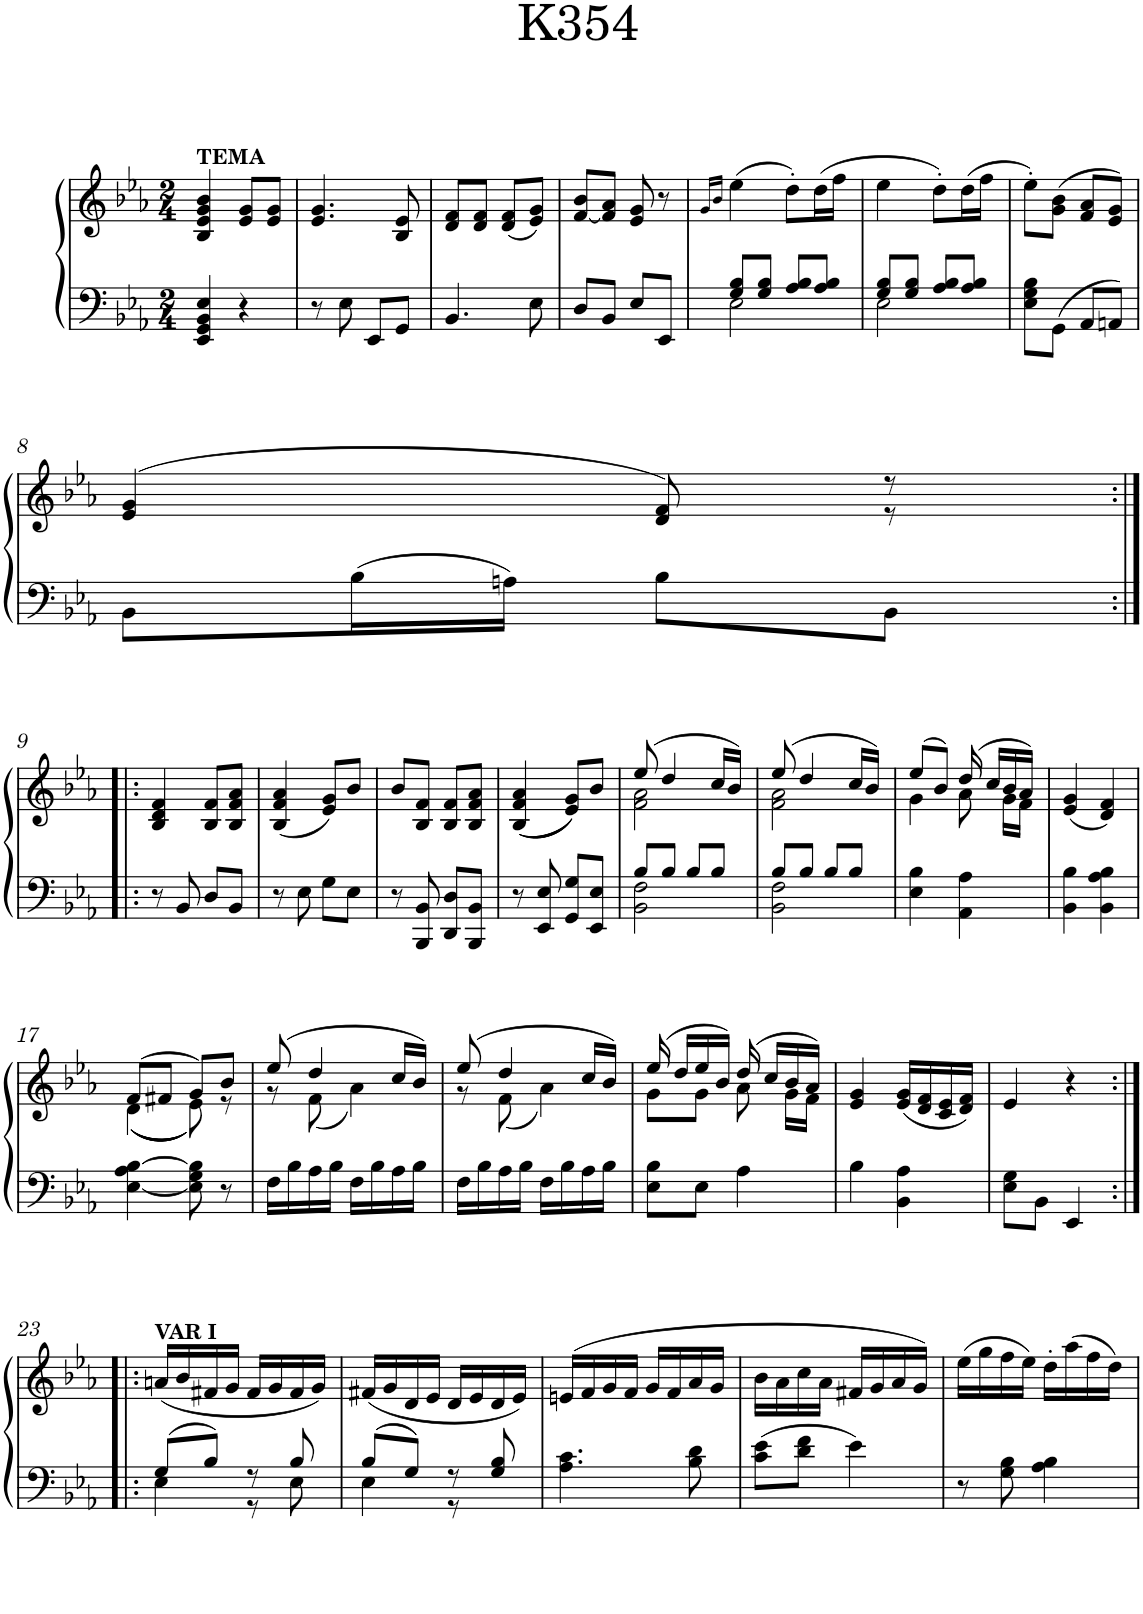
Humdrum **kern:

**kern	**kern
*part1	*part1
*staff2	*staff1
*I"Piano	*
*I'Pno.	*
*clefF4	*clefG2
*k[b-e-a-]	*k[b-e-a-]
*E-:	*E-:
*M2/4	*M2/4
=1	=1
!	!LO:TX:a:B:t=TEMA
4EE-/ 4GG/ 4BB-/ 4E-/	4B-/ 4e-/ 4g/ 4b-/
4r	8e-/ 8g/L
.	8e-/ 8g/J
=2	=2
8r	4.e-/ 4.g/
8E-\	.
8EE-/L	.
8GG/J	8B-/ 8e-/
=3	=3
4.BB-/	8d/ 8f/L
.	8d/ 8f/J
.	(<8d/ 8f/L
8E-\	8e-/ 8g/J)
=4	=4
8D/L	[8f/ 8b-/L
8BB-/J	8f/] 8a-/J
8E-/L	8e-/ 8g/
8EE-/J	8r
=5	=5
.	16qg/LL
.	16qb-/JJ
*^	*
8G/ 8B-/L	2E-\	(>4ee-\
8G/ 8B-/J	.	.
8A-/ 8B-/L	.	8dd'\L)
8A-/ 8B-/J	.	(>16dd\L
.	.	16ff\JJ
=6	=6	=6
8G/ 8B-/L	2E-\	4ee-\
8G/ 8B-/J	.	.
8A-/ 8B-/L	.	8dd'\L)
8A-/ 8B-/J	.	(>16dd\L
.	.	16ff\JJ
*v	*v	*
=7	=7
8E-\ 8G\ 8B-\L	8ee-'\L)
8GG\J	(>8g\ 8b-\J
8AA-/L	8f/ 8a-/L
8AAn/J	8e-/ 8g/J)
!!LO:LB:g=z
=8	=8
*	*^
8BB-\L	(>4e-/ 4g/	4.ryy
16B-\L	.	.
16An\JJ	.	.
8B-\L	8d/ 8f/)	.
8BB-\J	8r	8r
*	*v	*v
!!LO:LB:g=z
=9:|!|:	=9:|!|:
8r	4B-/ 4d/ 4f/
8BB-/	.
8D/L	8B-/ 8f/L
8BB-/J	8B-/ 8f/ 8a-/J
=10	=10
8r	(<4B-/ 4f/ 4a-/
8E-\	.
8G\L	8e-/ 8g/L)
8E-\J	8b-/J
=11	=11
8r	8b-/L
8BBB-/ 8BB-/	8B-/ 8f/J
8DD/ 8D/L	8B-/ 8f/L
8BBB-/ 8BB-/J	8B-/ 8f/ 8a-/J
=12	=12
8r	(<(<4B-/ 4f/ 4a-/
8EE-/ 8E-/	.
8GG/ 8G/L	8e-/ 8g/L))
8EE-/ 8E-/J	8b-/J
=13	=13
*^	*^
8B-/L	2BB-\ 2F\	(>8ee-/	2f\ 2a-\
8B-/J	.	4dd/	.
8B-/L	.	.	.
8B-/J	.	16cc/LL	.
.	.	16b-/JJ)	.
=14	=14	=14	=14
8B-/L	2BB-\ 2F\	(>8ee-/	2f\ 2a-\
8B-/J	.	4dd/	.
8B-/L	.	.	.
8B-/J	.	16cc/LL	.
.	.	16b-/JJ)	.
*v	*v	*	*
=15	=15	=15
4E-\ 4B-\	(>8ee-/L	4g\
.	8b-/J)	.
4AA-\ 4A-\	(>16dd/	8a-\
.	16cc/LL	.
.	16b-/	16g\LL
.	16a-/JJ)	16f\JJ
*	*v	*v
=16	=16
4BB-\ 4B-\	(<4e-/ 4g/
4BB-\ 4A-\ 4B-\	4d/ 4f/)
!!LO:LB:g=z
=17	=17
*	*^
[4E-\ 4A-\ [4B-\	(>8f/L	(<(<(<4d\
.	8f#X/J	.
8E-\] 8G\ 8B-\]	8g/L)	8e-\)))
8r	8b-/J	8r
=18	=18	=18
16F\LL	(>8ee-/	8r
16B-\	.	.
16A-\	4dd/	(<8f\
16B-\JJ	.	.
16F\LL	.	4a-\)
16B-\	.	.
16A-\	16cc/LL	.
16B-\JJ	16b-/JJ)	.
=19	=19	=19
16F\LL	(>8ee-/	8r
16B-\	.	.
16A-\	4dd/	(<8f\
16B-\JJ	.	.
16F\LL	.	4a-\)
16B-\	.	.
16A-\	16cc/LL	.
16B-\JJ	16b-/JJ)	.
=20	=20	=20
8E-\ 8B-\L	(>16ee-/	8g\L
.	16dd/LL	.
8E-\J	16ee-/	8g\J
.	16b-/JJ)	.
4A-\	(>16dd/	8a-\
.	16cc/LL	.
.	16b-/	16g\LL
.	16a-/JJ)	16f\JJ
*	*v	*v
=21	=21
4B-\	4e-/ 4g/
4BB-\ 4A-\	(<16e-/ 16g/LL
.	16d/ 16f/
.	16c/ 16e-/
.	16d/ 16f/JJ)
=22	=22
8E-\ 8G\L	4e-/
8BB-\J	.
4EE-/	4r
!!LO:LB:g=z
=23:|!|:	=23:|!|:
*^	*
!	!	!LO:TX:a:B:t=VAR I
8G/L	4E-\	(<16an/LL
.	.	16b-/
8B-/J	.	16f#X/
.	.	16g/JJ
8r	8r	16f#/LL
.	.	16g/
8B-/	8E-\	16f#/
.	.	16g/JJ)
=24	=24	=24
8B-/L	4E-\	(<16f#X/LL
.	.	16g/
8G/J	.	16d/
.	.	16e-/JJ
8r	8r	16d/LL
.	.	16e-/
8G/ 8B-/	8ryy	16d/
.	.	16e-/JJ)
*v	*v	*
=25	=25
4.A-\ 4.c\	(>16en/LL
.	16f/
.	16g/
.	16f/JJ
.	16g/LL
.	16f/
8B-\ 8d\	16a-/
.	16g/JJ
=26	=26
8c\ 8e-\L	16b-\LL
.	16a-\
8d\ 8f\J	16cc\
.	16a-\JJ
4e-\	16f#X/LL
.	16g/
.	16a-/
.	16g/JJ)
=27	=27
8r	(>16ee-\LL
.	16gg\
8G\ 8B-\	16ff\
.	16ee-\JJ)
4A-\ 4B-\	16dd'\LL
.	(>16aa-\
.	16ff\
.	16dd\JJ)
=	=
*-	*-
